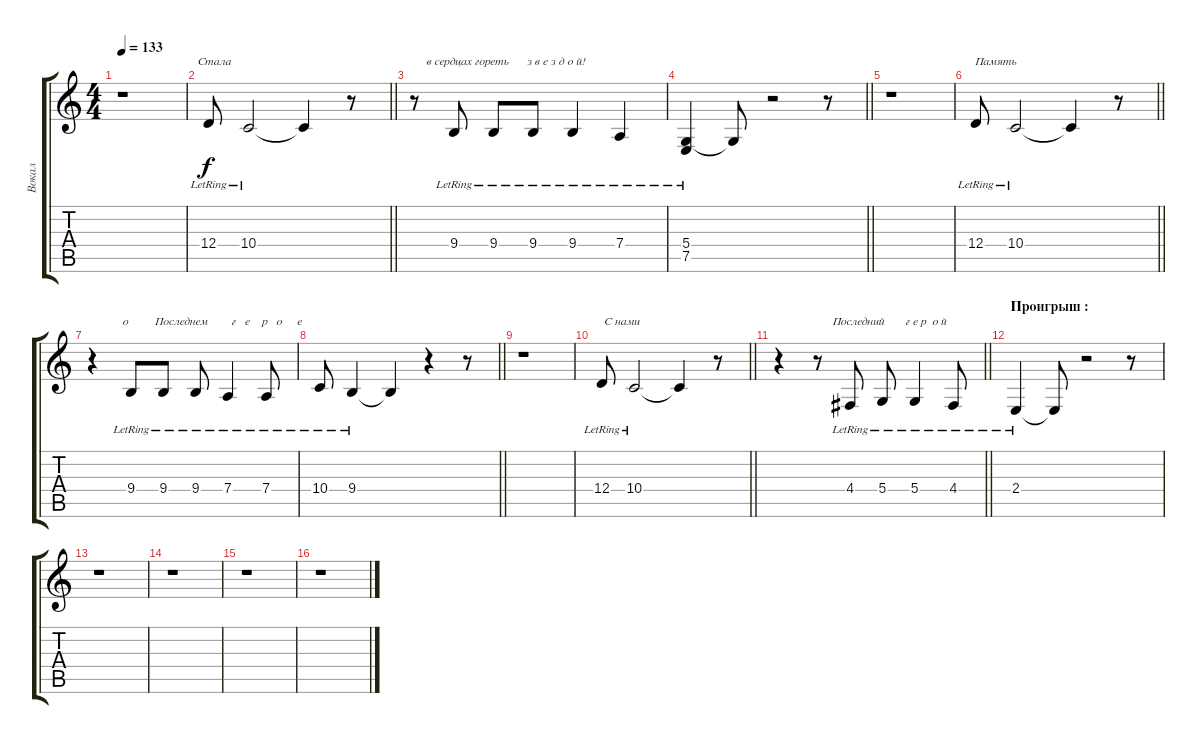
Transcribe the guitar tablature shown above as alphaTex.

\track ("Вокал" "Вокал") {instrument lead6voice}
\staff {score tabs}
\tuning (E4 B3 G3 D3 A2 E2) {hide}
\ts (4 4)
\tempo 133
\clef g2
\ks c
r.1{txt "                         Стала" dy f} |
\barLineRight lightlight
12.4{lr}.8 10.4{lr}.2 10.4{t}.4 r.8 |
r.8{txt "    в сердцах гореть      з в е з д о й!"} 9.4{lr}.8 9.4{lr}.8 9.4{lr}.8 9.4{lr}.4 7.4{lr}.4 |
\barLineRight lightlight
(5.4{lr} 7.5).4 5.4{t}.8 r.2 r.8 |
r.1{txt "                            Память"} |
\barLineRight lightlight
12.4{lr}.8 10.4{lr}.2 10.4{t}.4 r.8 |
r.4{txt "          о"} 9.4{lr}.8{txt "        Последнем        г   е    р   о     е"} 9.4{lr}.8 9.4{lr}.8 7.4{lr}.4 7.4{lr}.8 |
\barLineRight lightlight
10.4{lr}.8 9.4{lr}.4 9.4{t}.4 r.4 r.8 |
r.1{txt "                           С нами"} |
\barLineRight lightlight
12.4{lr}.8 10.4{lr}.2 10.4{t}.4 r.8 |
\barLineRight lightlight
r.4 r.8{txt "     Последний       г е р  о й"} 4.4{lr}.8 5.4{lr}.8 5.4{lr}.4 4.4{lr}.8 |
\section ("" "Проигрыш :")
2.4{lr}.4 2.4{t}.8 r.2 r.8 |
r.1 |
r.1 |
r.1 |
r.1
